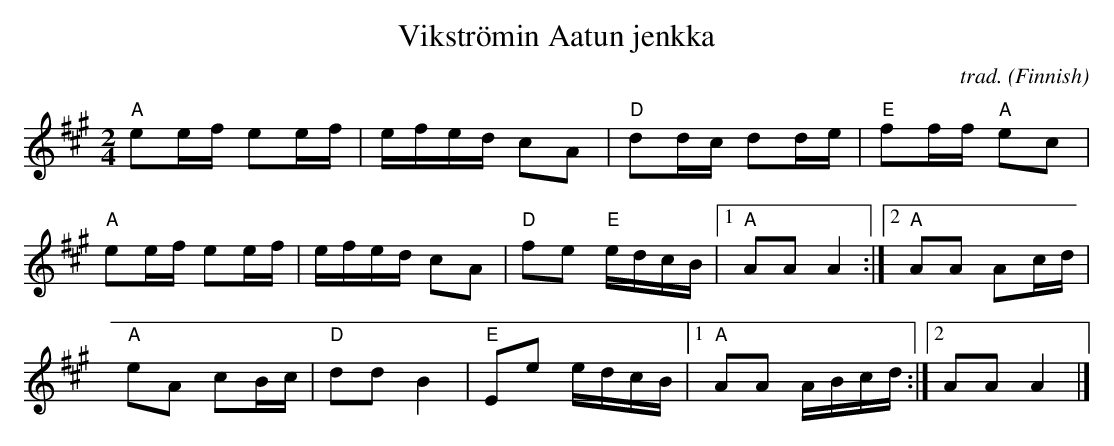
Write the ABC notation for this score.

X:1
T:Vikströmin Aatun jenkka
C:trad.
O:Finnish
M:2/4
L:1/8
K:A maj
"A" ee/f/ ee/f/ | e/f/e/d/ cA | "D" dd/c/ dd/e/ | "E" ff/f/ "A" ec |
"A" ee/f/ ee/f/ | e/f/e/d/ cA | "D" fe "E" e/d/c/B/ |1 "A" AA A2 :|2 "A" AA Ac/d/ |
"A" eA cB/c/ | "D" dd B2 | "E" Ee e/d/c/B/ |1 "A" AA A/B/c/d/ :|2 AA A2 |]
